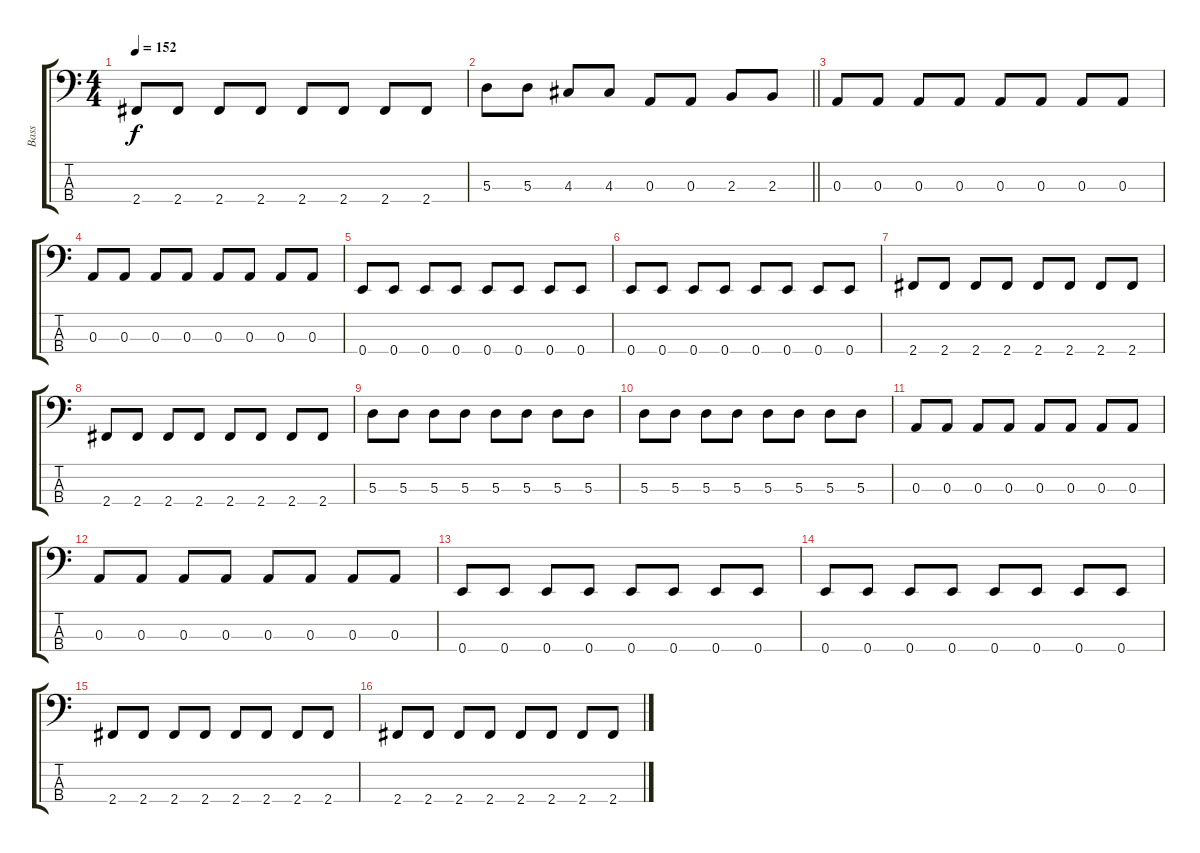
\track ("Bass" "Bass") {instrument electricbasspick}
\staff {score tabs}
\tuning (G2 D2 A1 E1) {hide}
\ts (4 4)
\tempo 152
\clef f4
\ks c
2.4.8{dy f} 2.4.8 2.4.8 2.4.8 2.4.8 2.4.8 2.4.8 2.4.8 |
\barLineRight lightlight
5.3.8 5.3.8 4.3.8 4.3.8 0.3.8 0.3.8 2.3.8 2.3.8 |
0.3.8 0.3.8 0.3.8 0.3.8 0.3.8 0.3.8 0.3.8 0.3.8 |
0.3.8 0.3.8 0.3.8 0.3.8 0.3.8 0.3.8 0.3.8 0.3.8 |
0.4.8 0.4.8 0.4.8 0.4.8 0.4.8 0.4.8 0.4.8 0.4.8 |
0.4.8 0.4.8 0.4.8 0.4.8 0.4.8 0.4.8 0.4.8 0.4.8 |
2.4.8 2.4.8 2.4.8 2.4.8 2.4.8 2.4.8 2.4.8 2.4.8 |
2.4.8 2.4.8 2.4.8 2.4.8 2.4.8 2.4.8 2.4.8 2.4.8 |
5.3.8 5.3.8 5.3.8 5.3.8 5.3.8 5.3.8 5.3.8 5.3.8 |
5.3.8 5.3.8 5.3.8 5.3.8 5.3.8 5.3.8 5.3.8 5.3.8 |
0.3.8 0.3.8 0.3.8 0.3.8 0.3.8 0.3.8 0.3.8 0.3.8 |
0.3.8 0.3.8 0.3.8 0.3.8 0.3.8 0.3.8 0.3.8 0.3.8 |
0.4.8 0.4.8 0.4.8 0.4.8 0.4.8 0.4.8 0.4.8 0.4.8 |
0.4.8 0.4.8 0.4.8 0.4.8 0.4.8 0.4.8 0.4.8 0.4.8 |
2.4.8 2.4.8 2.4.8 2.4.8 2.4.8 2.4.8 2.4.8 2.4.8 |
2.4.8 2.4.8 2.4.8 2.4.8 2.4.8 2.4.8 2.4.8 2.4.8
